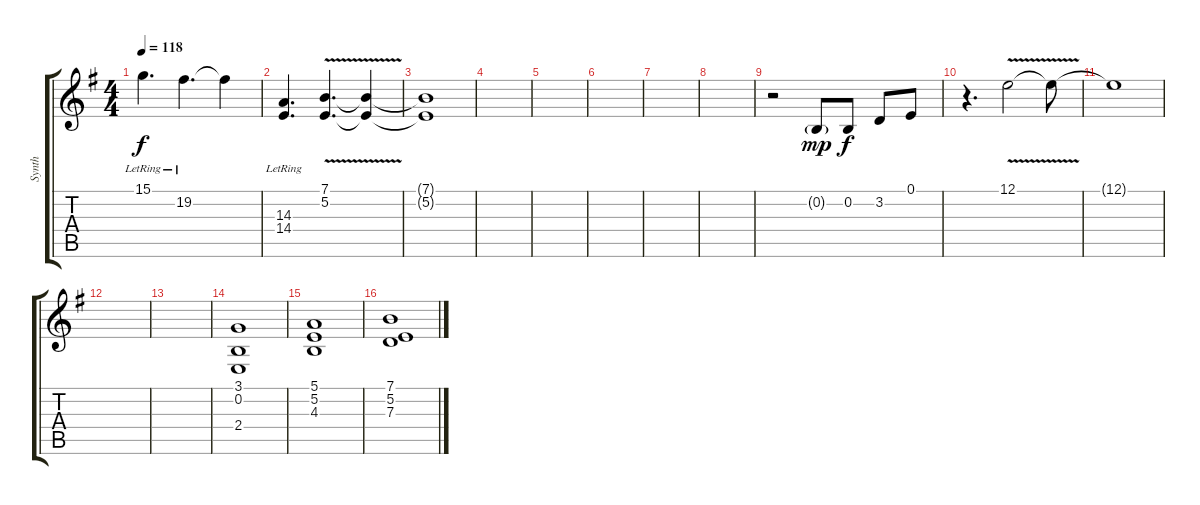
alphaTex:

\track ("Synth" "Synth") {instrument pad8sweep}
\staff {score tabs}
\tuning (E4 B3 G3 D3 A2 E2) {hide}
\ts (4 4)
\tempo 118
\clef g2
\ks eminor
15.1{lr}.4{d dy f} 19.2{lr}.4{d} 19.2{t}.4 |
(14.3{lr} 14.4{lr}).4{d volume 11 balance 12 instrument vibraphone} (7.1{v} 5.2{v}).4{d balance 5} (7.1{t} 5.2{t}).4 |
(7.1{t} 5.2{t}).1 |
|
|
|
|
|
r.2 0.2{g}.8{dy mp volume 10 balance 14 instrument vibraphone} 0.2.8{dy f} 3.2.8 0.1.8 |
r.4{d} 12.1{v}.2{volume 12 balance 5 instrument fx3crystal} 12.1{t}.8 |
12.1{t}.1 |
|
|
(3.1 0.2 2.4).1{volume 8 balance 10 instrument stringensemble2} |
(5.1 5.2 4.3).1 |
(7.1 5.2 7.3).1
